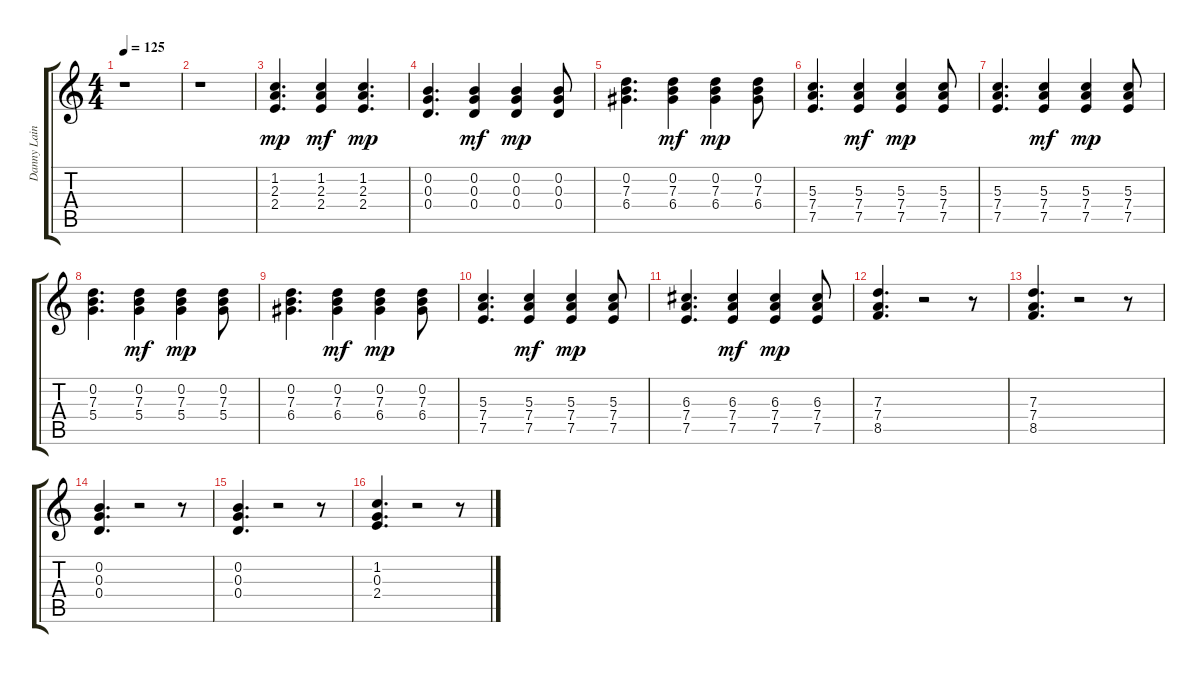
\track ("Danny Laine" "Danny Lain") {instrument acousticguitarsteel}
\staff {score tabs}
\tuning (E4 B3 G3 D3 A2 E2) {hide}
\ts (4 4)
\tempo 125
\clef g2
\ks c
r.1{dy mp} |
r.1 |
(1.2 2.3 2.4).4{d} (1.2 2.3 2.4).4{dy mf} (1.2 2.3 2.4).4{d dy mp} |
(0.2 0.3 0.4).4{d} (0.2 0.3 0.4).4{dy mf} (0.2 0.3 0.4).4{dy mp} (0.2 0.3 0.4).8 |
(0.2 7.3 6.4).4{d} (0.2 7.3 6.4).4{dy mf} (0.2 7.3 6.4).4{dy mp} (0.2 7.3 6.4).8 |
(5.3 7.4 7.5).4{d} (5.3 7.4 7.5).4{dy mf} (5.3 7.4 7.5).4{dy mp} (5.3 7.4 7.5).8 |
(5.3 7.4 7.5).4{d} (5.3 7.4 7.5).4{dy mf} (5.3 7.4 7.5).4{dy mp} (5.3 7.4 7.5).8 |
(0.2 7.3 5.4).4{d} (0.2 7.3 5.4).4{dy mf} (0.2 7.3 5.4).4{dy mp} (0.2 7.3 5.4).8 |
(0.2 7.3 6.4).4{d} (0.2 7.3 6.4).4{dy mf} (0.2 7.3 6.4).4{dy mp} (0.2 7.3 6.4).8 |
(5.3 7.4 7.5).4{d} (5.3 7.4 7.5).4{dy mf} (5.3 7.4 7.5).4{dy mp} (5.3 7.4 7.5).8 |
(6.3 7.4 7.5).4{d} (6.3 7.4 7.5).4{dy mf} (6.3 7.4 7.5).4{dy mp} (6.3 7.4 7.5).8 |
(7.3 7.4 8.5).4{d} r.2 r.8 |
(7.3 7.4 8.5).4{d} r.2 r.8 |
(0.2 0.3 0.4).4{d} r.2 r.8 |
(0.2 0.3 0.4).4{d} r.2 r.8 |
(1.2 0.3 2.4).4{d} r.2 r.8
